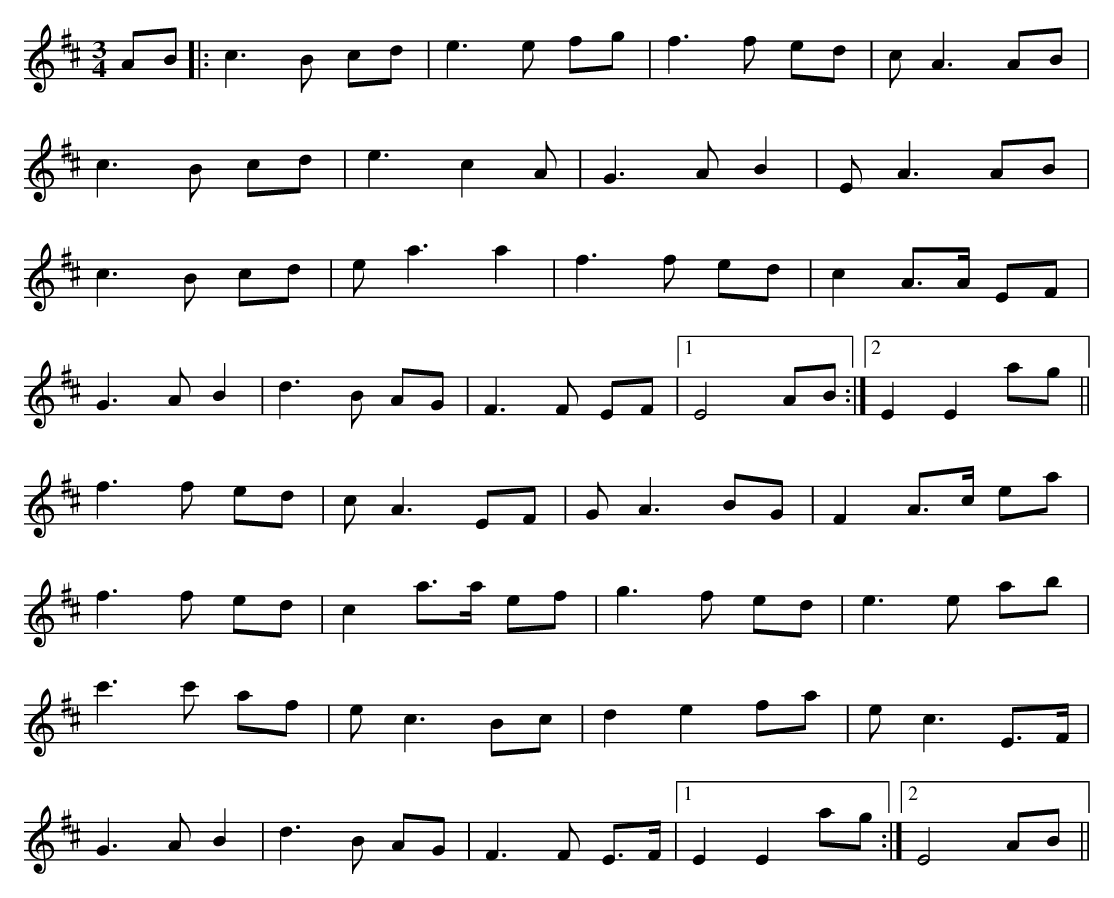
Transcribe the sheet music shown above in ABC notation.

X:1
M:3/4
K:Amix
AB|:c3 B cd|e3 e fg|f3 f ed|c A3 AB|
c3 B cd|e3 c2 A|G3 A B2|E A3 AB|
c3 B cd|e a3 a2|f3 f ed|c2 A>A EF|
G3 A B2|d3 B AG|F3 F EF|1 E4 AB:|2 E2E2 ag||
f3 f ed|c A3 EF|G A3 BG|F2 A>c ea|
f3 f ed|c2 a>a ef|g3 f ed|e3 e ab|
c'3 c' af|e c3 Bc|d2 e2 fa|e c3 E>F|
G3 A B2|d3 B AG|F3 F E>F|1 E2E2 ag:|2 E4 AB||
